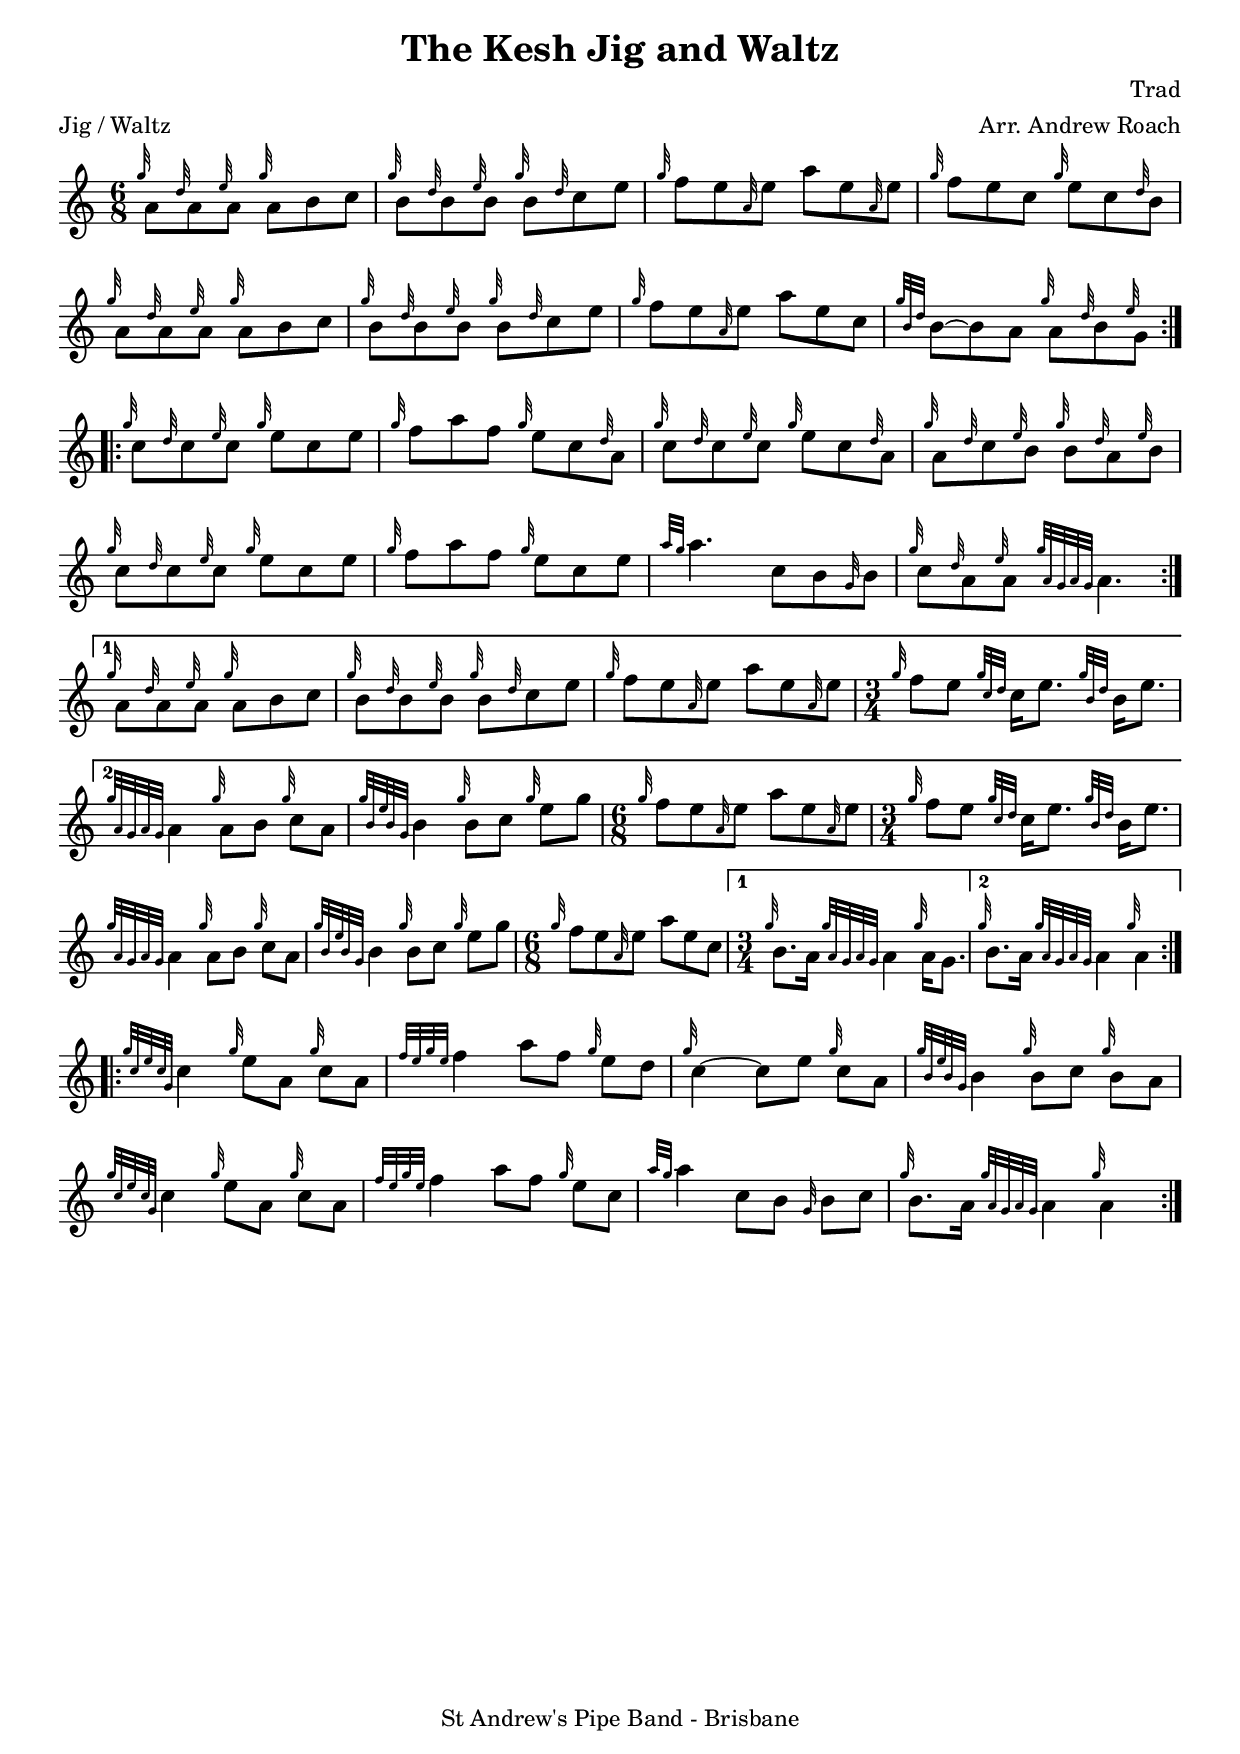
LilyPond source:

\version "2.18.2"
\include "bagpipe.ly"
\include "bagpipe_new.ly"

\paper {
  indent = 0\mm
}
\layout {
  \context {
    \Score
    \override NonMusicalPaperColumn #'line-break-permission = ##f
  }
}

\header {
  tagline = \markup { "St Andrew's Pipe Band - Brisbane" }
  meter = "Jig / Waltz"
  title = "The Kesh Jig and Waltz"
  composer = "Trad"
  arranger = "Arr. Andrew Roach"
}

waltzBeaming = {
      \set Timing.beamExceptions = #'()
      \set Timing.baseMoment = #(ly:make-moment 1/4)
      \set Timing.beatStructure = #'(1 1 1)}

\score {
  {
    \bagpipeKey


    % Part 1
    \repeat volta 2 {
      \time 6/8
      \grg a8 \grd a8 \gre a8 \grg a8 b8 c8
      \grg b8 \grd b8 \gre b8 \grg b8 \grd c8 e8
      \grg f8 e8 \gra e8 A8 e8 \gra e8
      \grg f8 e8 c8 \grg e8 c8 \grd b8
      \break

      \grg a8 \grd a8 \gre a8 \grg a8 b8 c8
      \grg b8 \grd b8 \gre b8 \grg b8 \grd c8 e8
      \grg f8 e8 \gra e8 A8 e8 c8


      \dblb b8[ ~ b8  a8] \grg a8[ \grd b8 \gre G8]
    }
    \break

    % Part 2
    \repeat volta 2 {
      \grg c8 \grd c8 \gre c8 \grg e8 c8 e8
      \grg f8 A8 f8 \grg e8 c8 \grd a8
      \grg c8 \grd c8 \gre c8 \grg e8 c8 \grd a8
      \grg a8 \grd c8 \gre b8 \grg b8 \grd a8 \gre b8
      \break

      \grg c8 \grd c8 \gre c8 \grg e8 c8 e8
      \grg f8 A8 f8 \grg e8 c8 e8
      \dblA A4. c8 b8 \grG b8
      \grg c8 \grd a8 \gre a8 \gbirl a4.
    }
    \break

    % Part 3
    {
      \set Score.repeatCommands = #'((volta "1") end-repeat)
      \grg a8 \grd a8 \gre a8 \grg a8 b8 c8
      \grg b8 \grd b8 \gre b8 \grg b8 \grd c8 e8
      \grg f8 e8 \gra e8 A8 e8 \gra e8

      \time 3/4
      \waltzBeaming
      \grg f8 e8 \dblc c16 e8. \dblb b16 e8.
      \break

      \set Score.repeatCommands = #'((volta "2"))
      \gbirl a4 \grg a8 b8 \grg c8 a8
      \shakeb b4 \grg b8 c8 \grg e8 g8

      \time 6/8
      \grg f8 e8 \gra e8 A8 e8 \gra e8

      \time 3/4
      \waltzBeaming
      \grg f8 e8 \dblc c16 e8. \dblb b16 e8.
      \break

      \set Score.repeatCommands = #'((volta #f))
      \gbirl a4 \grg a8 b8 \grg c8 a8
      \shakeb b4 \grg b8 c8 \grg e8 g8

      \time 6/8
      \grg f8 e8 \gra e8 A8 e8 c8

      \time 3/4
      \waltzBeaming
      \set Score.repeatCommands = #'((volta "1"))
      \grg b8. a16 \gbirl a4 \grg a16 G8.

      \set Score.repeatCommands = #'((volta "2"))
      \grg b8. a16 \gbirl a4 \grg a4

      \set Score.repeatCommands = #'((volta #f) end-repeat)
    }
    \break

    % Part 4
    \repeat volta 2 {
      \shakec c4 \grg e8 a8 \grg c8 a8
      \dare f4 A8 f8 \grg e8 d8
      \grg c4 ~ c8 e8 \grg c8 a8
      \shakeb b4 \grg b8 c8 \grg b8 a8
      \break

      \shakec c4 \grg e8 a8 \grg c8 a8
      \dare f4 A8 f8 \grg e8 c8
      \dblA A4 c8 b8 \grG b8 c8
      \grg b8. a16 \gbirl a4 \grg a4
    }
  }
}